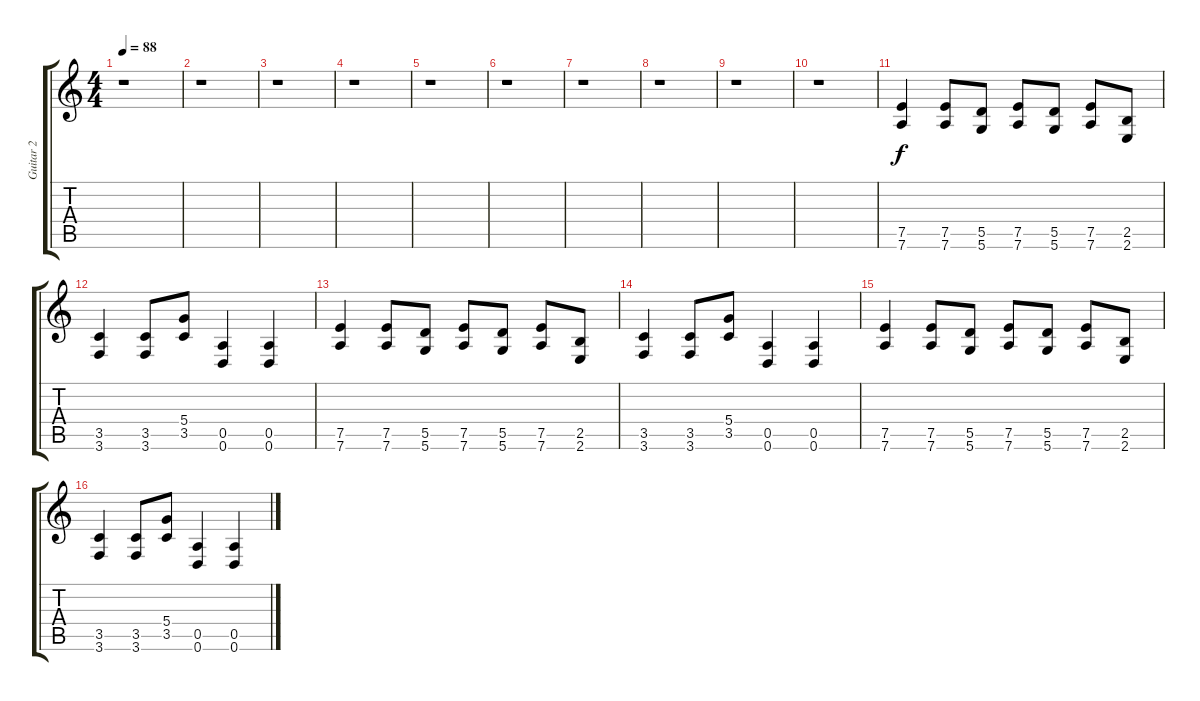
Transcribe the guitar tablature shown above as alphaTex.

\track ("Guitar 2" "Guitar 2") {instrument overdrivenguitar}
\staff {score tabs}
\tuning (E4 B3 G3 D3 A2 D2) {hide}
\ts (4 4)
\tempo 88
\clef g2
\ks c
r.1{dy f} |
r.1 |
r.1 |
r.1 |
r.1 |
r.1 |
r.1 |
r.1 |
r.1 |
r.1 |
(7.5 7.6).4 (7.5 7.6).8 (5.5 5.6).8 (7.5 7.6).8 (5.5 5.6).8 (7.5 7.6).8 (2.5 2.6).8 |
(3.5 3.6).4 (3.5 3.6).8 (5.4 3.5).8 (0.5 0.6).4 (0.5 0.6).4 |
(7.5 7.6).4 (7.5 7.6).8 (5.5 5.6).8 (7.5 7.6).8 (5.5 5.6).8 (7.5 7.6).8 (2.5 2.6).8 |
(3.5 3.6).4 (3.5 3.6).8 (5.4 3.5).8 (0.5 0.6).4 (0.5 0.6).4 |
(7.5 7.6).4 (7.5 7.6).8 (5.5 5.6).8 (7.5 7.6).8 (5.5 5.6).8 (7.5 7.6).8 (2.5 2.6).8 |
(3.5 3.6).4 (3.5 3.6).8 (5.4 3.5).8 (0.5 0.6).4 (0.5 0.6).4
